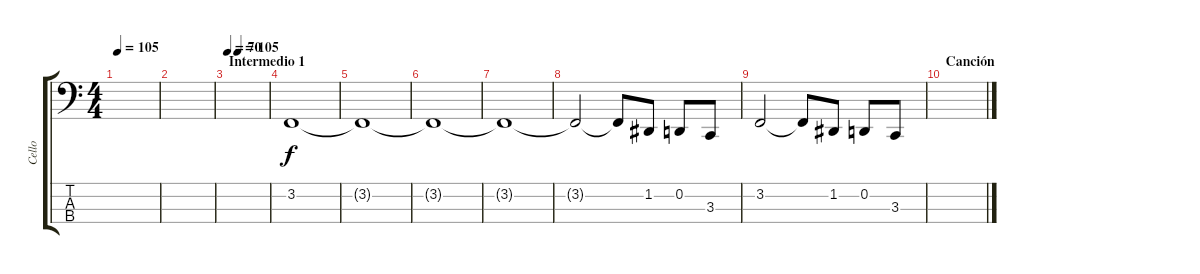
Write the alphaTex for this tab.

\track ("Cello" "Cello") {instrument cello}
\staff {score tabs}
\tuning (G2 D2 A1 E1) {hide}
\ts (4 4)
\tempo 105
\clef f4
\ks c
|
|
\section ("" "Intermedio 1")
\tempo 70
\tempo (105 0.25)
|
3.2.1 |
3.2{t}.1 |
3.2{t}.1 |
3.2{t}.1 |
3.2{t}.2 3.2{t}.8 1.2.8 0.2.8 3.3.8 |
3.2.2 3.2{t}.8 1.2.8 0.2.8 3.3.8 |
\section ("" "Canción")
